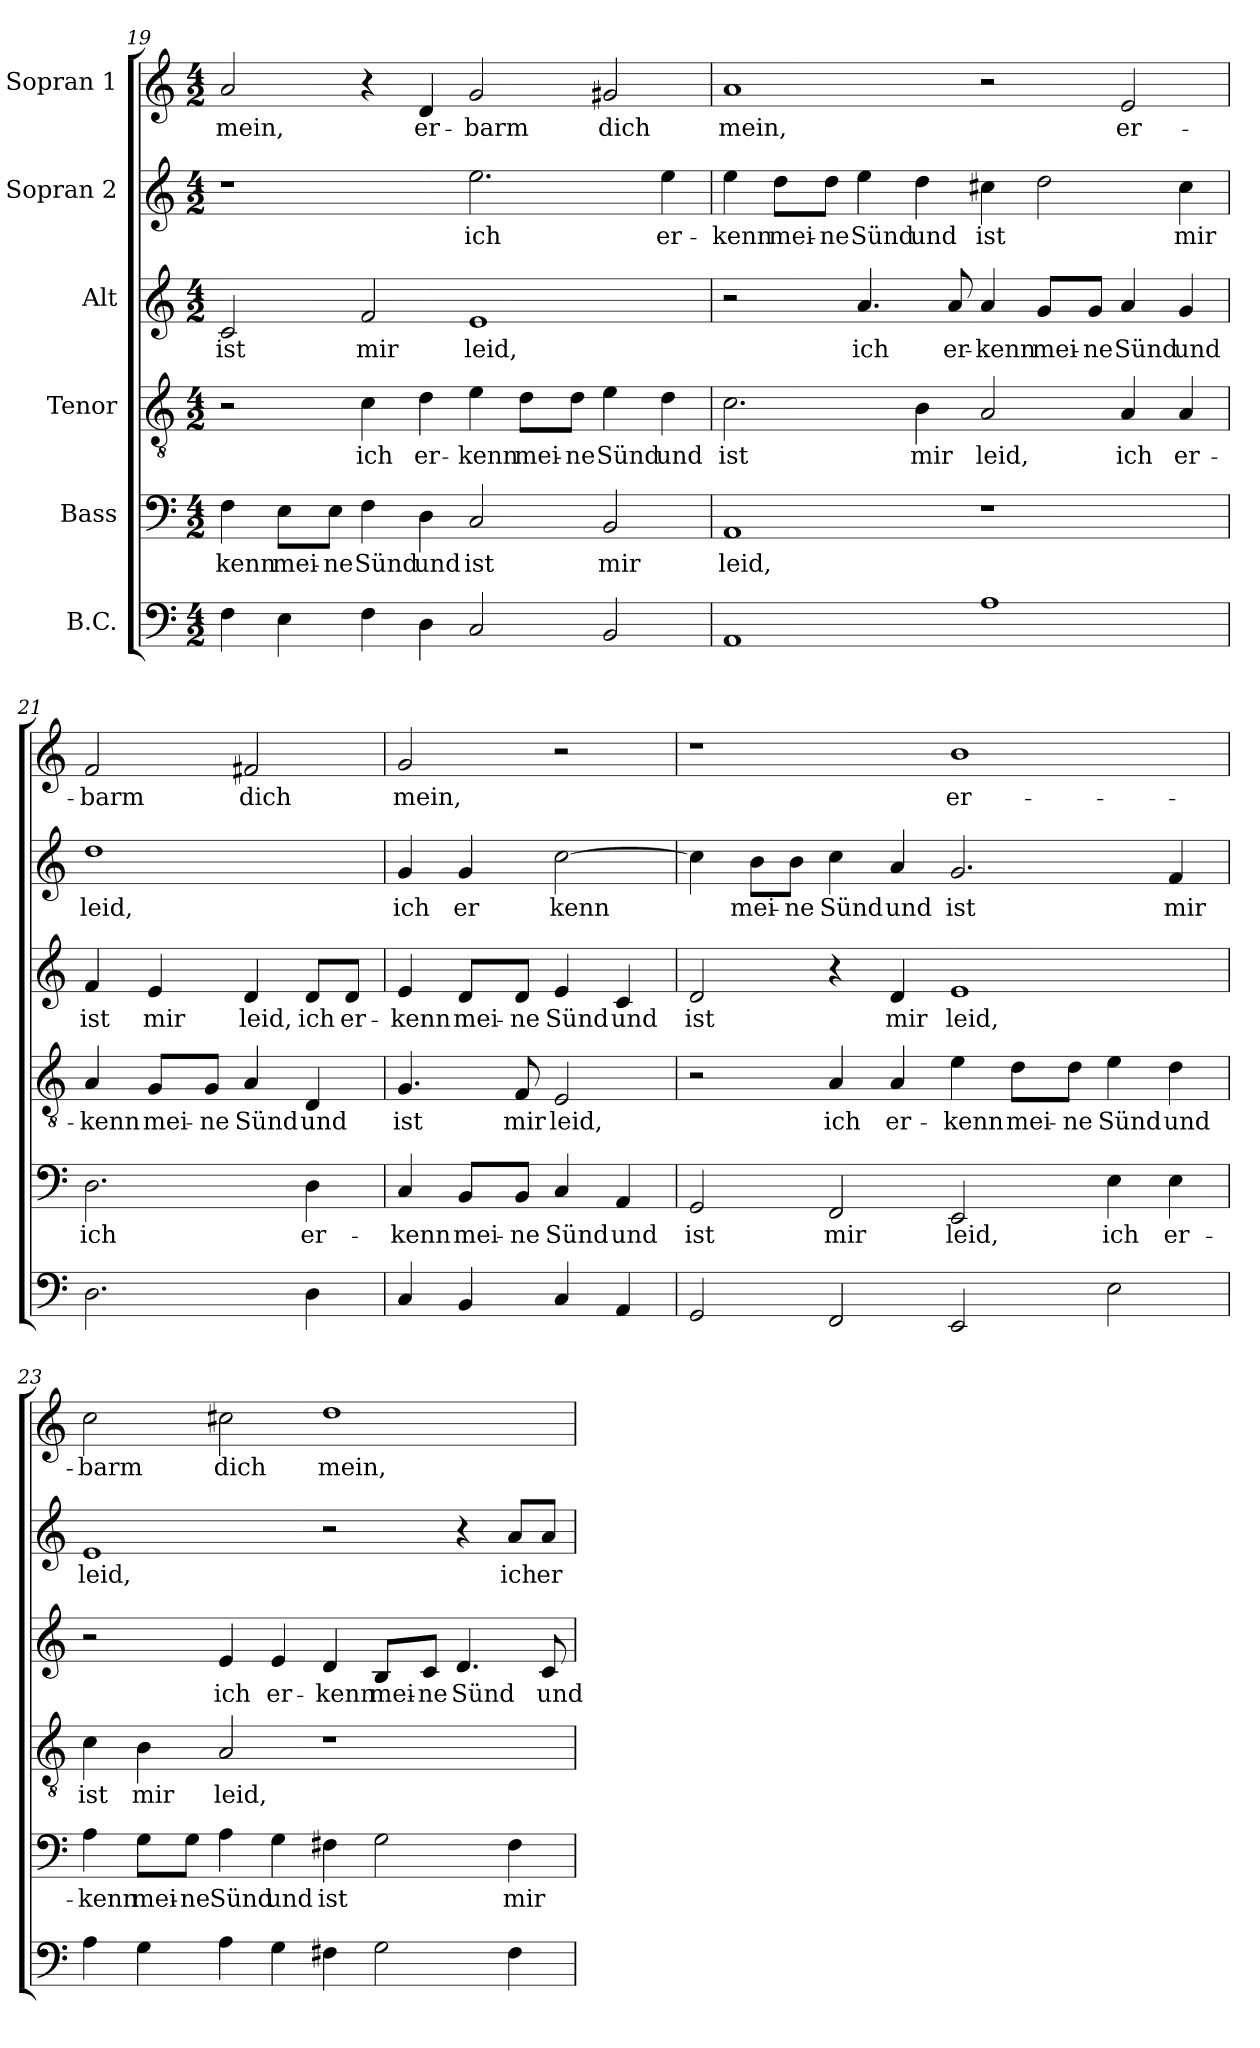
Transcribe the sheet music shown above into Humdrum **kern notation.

**kern	**kern	**text	**kern	**text	**kern	**text	**kern	**text	**kern	**text
*part6	*part5	*part5	*part4	*part4	*part3	*part3	*part2	*part2	*part1	*part1
*staff6	*staff5	*staff5	*staff4	*staff4	*staff3	*staff3	*staff2	*staff2	*staff1	*staff1
*I"B.C.	*I"Bass	*	*I"Tenor	*	*I"Alt	*	*I"Sopran 2	*	*I"Sopran 1	*
*clefF4	*clefF4	*	*clefGv2	*	*clefG2	*	*clefG2	*	*clefG2	*
*k[]	*k[]	*	*k[]	*	*k[]	*	*k[]	*	*k[]	*
*M4/2	*M4/2	*	*M4/2	*	*M4/2	*	*M4/2	*	*M4/2	*
=19	=19	=19	=19	=19	=19	=19	=19	=19	=19	=19
4F\	4F\	-kenn	2r	.	2c/	ist	1r	.	2a/	mein,
4E\	8E\L	mei-	.	.	.	.	.	.	.	.
.	8E\J	-ne	.	.	.	.	.	.	.	.
4F\	4F\	Sünd	4c\	ich	2f/	mir	.	.	4r	.
4D\	4D\	und	4d\	er-	.	.	.	.	4d/	er-
2C/	2C/	ist	4e\	-kenn	1e	leid,	2.ee\	ich	2g/	-barm
.	.	.	8d\L	mei-	.	.	.	.	.	.
.	.	.	8d\J	-ne	.	.	.	.	.	.
2BB/	2BB/	mir	4e\	Sünd	.	.	.	.	2g#X/	dich
.	.	.	4d\	und	.	.	4ee\	er-	.	.
!!LO:PB:g=z
=20	=20	=20	=20	=20	=20	=20	=20	=20	=20	=20
1AA	1AA	leid,	2.c\	ist	2r	.	4ee\	-kenn	1a	mein,
.	.	.	.	.	.	.	8dd\L	mei-	.	.
.	.	.	.	.	.	.	8dd\J	-ne	.	.
.	.	.	.	.	4.a/	ich	4ee\	Sünd	.	.
.	.	.	4B\	mir	.	.	4dd\	und	.	.
.	.	.	.	.	8a/	er-	.	.	.	.
1A	1r	.	2A/	leid,	4a/	-kenn	4cc#X\	ist	2r	.
.	.	.	.	.	8g/L	mei-	2dd\	.	.	.
.	.	.	.	.	8g/J	-ne	.	.	.	.
.	.	.	4A/	ich	4a/	Sünd	.	.	2e/	er-
.	.	.	4A/	er-	4g/	und	4cc#\	mir	.	.
=21	=21	=21	=21	=21	=21	=21	=21	=21	=21	=21
2.D\	2.D\	ich	4A/	-kenn	4f/	ist	1dd	leid,	2f/	-barm
.	.	.	8G/L	mei-	4e/	mir	.	.	.	.
.	.	.	8G/J	-ne	.	.	.	.	.	.
.	.	.	4A/	Sünd	4d/	leid,	.	.	2f#X/	dich
4D\	4D\	er-	4D/	und	8d/L	ich	.	.	.	.
.	.	.	.	.	8d/J	er-	.	.	.	.
!!LO:LB:g=z
=21X1	=21X1	=21X1	=21X1	=21X1	=21X1	=21X1	=21X1	=21X1	=21X1	=21X1
4C/	4C/	-kenn	4.G/	ist	4e/	-kenn	4g/	ich	2g/	mein,
4BB/	8BB/L	mei-	.	.	8d/L	mei-	4g/	er	.	.
.	8BB/J	-ne	8F/	mir	8d/J	-ne	.	.	.	.
4C/	4C/	Sünd	2E/	leid,	4e/	Sünd	[2cc\	kenn	2r	.
4AA/	4AA/	und	.	.	4c/	und	.	.	.	.
=22	=22	=22	=22	=22	=22	=22	=22	=22	=22	=22
2GG/	2GG/	ist	2r	.	2d/	ist	4cc\]	.	1r	.
.	.	.	.	.	.	.	8b\L	mei-	.	.
.	.	.	.	.	.	.	8b\J	-ne	.	.
2FF/	2FF/	mir	4A/	ich	4r	.	4cc\	Sünd	.	.
.	.	.	4A/	er-	4d/	mir	4a/	und	.	.
2EE/	2EE/	leid,	4e\	-kenn	1e	leid,	2.g/	ist	1b	er-
.	.	.	8d\L	mei-	.	.	.	.	.	.
.	.	.	8d\J	-ne	.	.	.	.	.	.
2E\	4E\	ich	4e\	Sünd	.	.	.	.	.	.
.	4E\	er-	4d\	und	.	.	4f/	mir	.	.
!!LO:PB:g=z
=23	=23	=23	=23	=23	=23	=23	=23	=23	=23	=23
4A\	4A\	-kenn	4c\	ist	2r	.	1e	leid,	2cc\	-barm
4G\	8G\L	mei-	4B\	mir	.	.	.	.	.	.
.	8G\J	-ne	.	.	.	.	.	.	.	.
4A\	4A\	Sünd	2A/	leid,	4e/	ich	.	.	2cc#X\	dich
4G\	4G\	und	.	.	4e/	er-	.	.	.	.
4F#X\	4F#X\	ist	1r	.	4d/	-kenn	2r	.	1dd	mein,
2G\	2G\	.	.	.	8B/L	mei-	.	.	.	.
.	.	.	.	.	8c/J	-ne	.	.	.	.
.	.	.	.	.	4.d/	Sünd	4r	.	.	.
4F#\	4F#\	mir	.	.	.	.	8a/L	ich	.	.
.	.	.	.	.	8c/	und	8a/J	er-	.	.
=	=	=	=	=	=	=	=	=	=	=
*-	*-	*-	*-	*-	*-	*-	*-	*-	*-	*-
